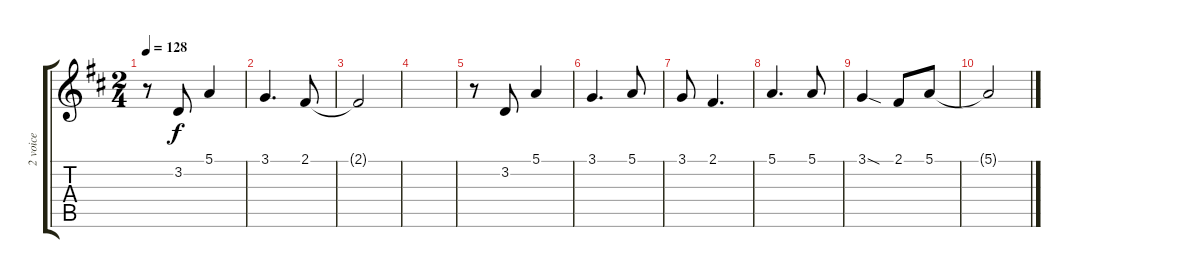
\track ("2 voice" "2 voice") {instrument sopranosax}
\staff {score tabs}
\tuning (E4 B3 G3 D3 A2 E2) {hide}
\ts (2 4)
\tempo 128
\clef g2
\ks d
r.8{dy f} 3.2.8 5.1.4 |
3.1.4{d} 2.1.8 |
2.1{t}.2 |
|
r.8 3.2.8 5.1.4 |
3.1.4{d} 5.1.8 |
3.1.8 2.1.4{d} |
5.1.4{d} 5.1.8 |
3.1{sod}.4 2.1.8 5.1.8 |
5.1{t}.2
